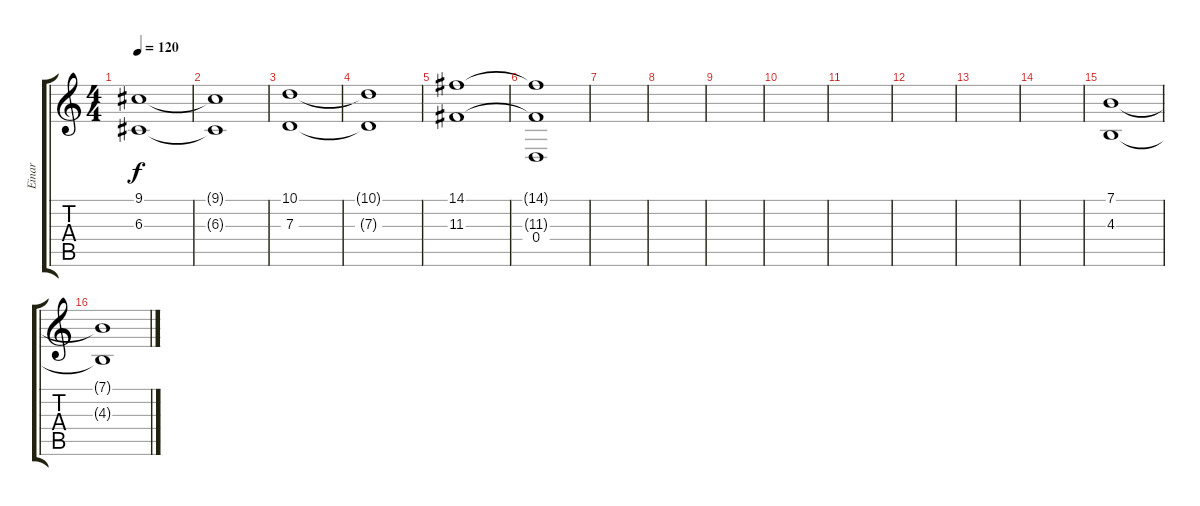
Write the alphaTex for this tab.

\track ("Einar" "Einar") {instrument stringensemble1}
\staff {score tabs}
\tuning (E4 B3 G3 D3 A2 E2) {hide}
\ts (4 4)
\tempo 120
\clef g2
\ks c
(9.1 6.3).1{dy f} |
(9.1{t} 6.3{t}).1 |
(10.1 7.3).1 |
(10.1{t} 7.3{t}).1 |
(14.1 11.3).1 |
(14.1{t} 11.3{t} 0.4).1 |
|
|
|
|
|
|
|
|
(7.1 4.3).1{instrument choiraahs} |
(7.1{t} 4.3{t}).1
